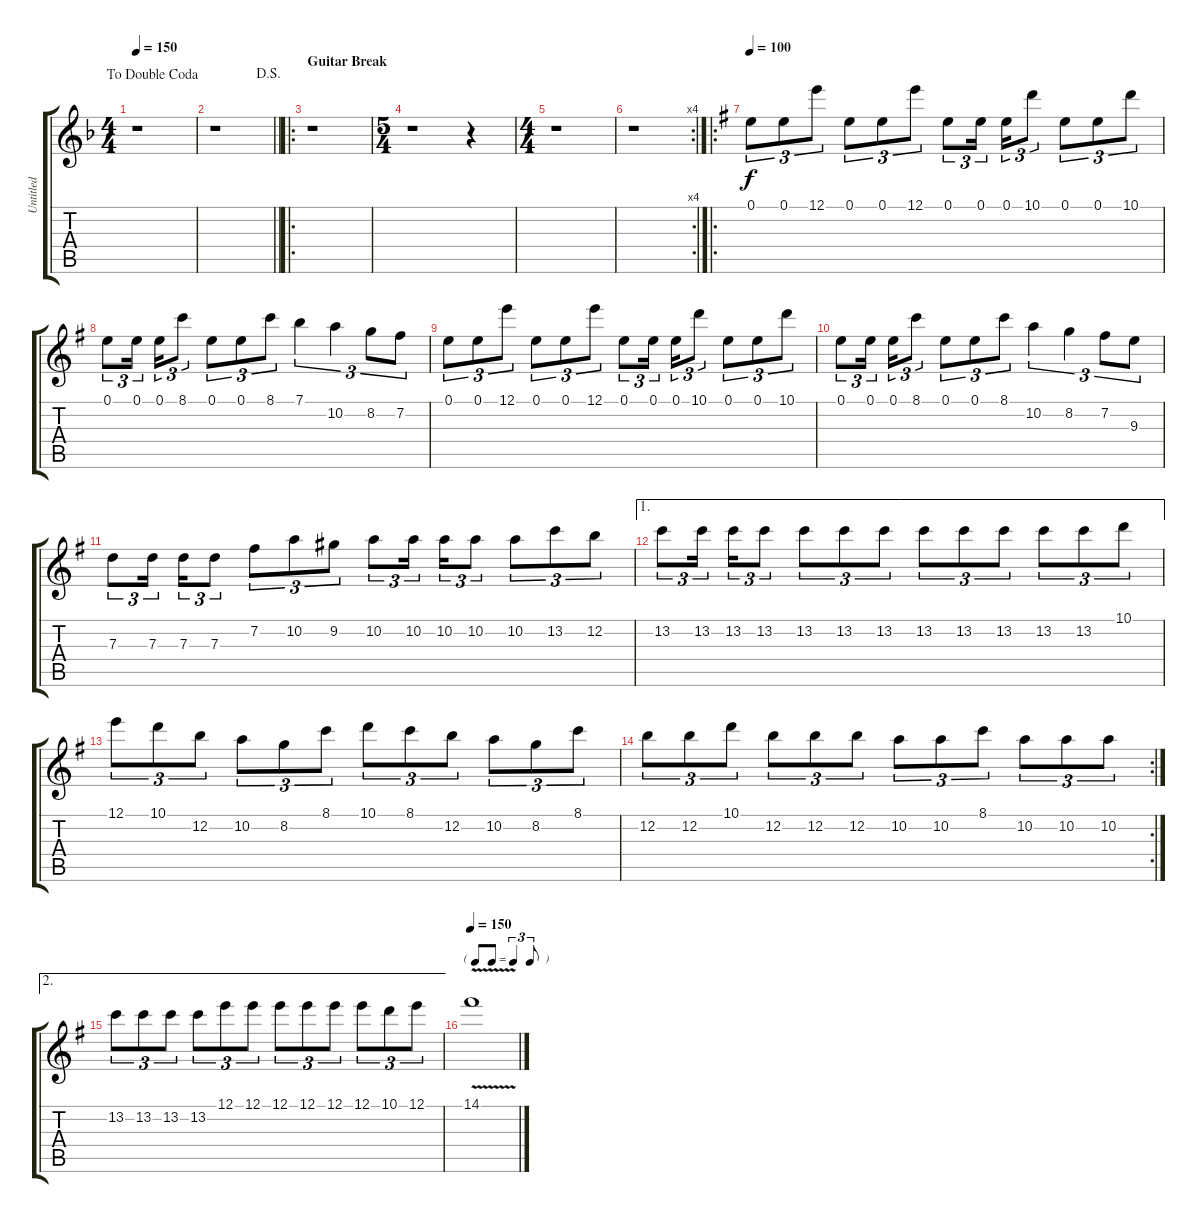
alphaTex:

\track ("Untitled" "Untitled") {instrument distortionguitar}
\staff {score tabs}
\tuning (E4 B3 G3 D3 A2 E2) {hide}
\ts (4 4)
\jump dadoublecoda
\tempo 150
\clef g2
\ks f
r.1{dy f} |
\jump dalsegno
\barLineRight lightlight
r.1 |
\ro
\section ("" "Guitar Break")
r.1 |
\ts (5 4)
r.1 r.4 |
\ts (4 4)
r.1 |
\rc 4
r.1 |
\ro
\tempo 100
\ks g
0.1.8{tu (3 2)} 0.1.8{tu (3 2)} 12.1.8{tu (3 2)} 0.1.8{tu (3 2)} 0.1.8{tu (3 2)} 12.1.8{tu (3 2)} 0.1.8{tu (3 2)} 0.1.16{tu (3 2) beam splitsecondary} 0.1.16{tu (3 2)} 10.1.8{tu (3 2)} 0.1.8{tu (3 2)} 0.1.8{tu (3 2)} 10.1.8{tu (3 2)} |
0.1.8{tu (3 2)} 0.1.16{tu (3 2) beam splitsecondary} 0.1.16{tu (3 2)} 8.1.8{tu (3 2)} 0.1.8{tu (3 2)} 0.1.8{tu (3 2)} 8.1.8{tu (3 2)} 7.1.4{tu (3 2)} 10.2.4{tu (3 2)} 8.2.8{tu (3 2)} 7.2.8{tu (3 2)} |
0.1.8{tu (3 2)} 0.1.8{tu (3 2)} 12.1.8{tu (3 2)} 0.1.8{tu (3 2)} 0.1.8{tu (3 2)} 12.1.8{tu (3 2)} 0.1.8{tu (3 2)} 0.1.16{tu (3 2) beam splitsecondary} 0.1.16{tu (3 2)} 10.1.8{tu (3 2)} 0.1.8{tu (3 2)} 0.1.8{tu (3 2)} 10.1.8{tu (3 2)} |
0.1.8{tu (3 2)} 0.1.16{tu (3 2) beam splitsecondary} 0.1.16{tu (3 2)} 8.1.8{tu (3 2)} 0.1.8{tu (3 2)} 0.1.8{tu (3 2)} 8.1.8{tu (3 2)} 10.2.4{tu (3 2)} 8.2.4{tu (3 2)} 7.2.8{tu (3 2)} 9.3.8{tu (3 2)} |
7.3.8{tu (3 2)} 7.3.16{tu (3 2) beam splitsecondary} 7.3.16{tu (3 2)} 7.3.8{tu (3 2)} 7.2.8{tu (3 2)} 10.2.8{tu (3 2)} 9.2.8{tu (3 2)} 10.2.8{tu (3 2)} 10.2.16{tu (3 2) beam splitsecondary} 10.2.16{tu (3 2)} 10.2.8{tu (3 2)} 10.2.8{tu (3 2)} 13.2.8{tu (3 2)} 12.2.8{tu (3 2)} |
\ae 1
13.2.8{tu (3 2)} 13.2.16{tu (3 2) beam splitsecondary} 13.2.16{tu (3 2)} 13.2.8{tu (3 2)} 13.2.8{tu (3 2)} 13.2.8{tu (3 2)} 13.2.8{tu (3 2)} 13.2.8{tu (3 2)} 13.2.8{tu (3 2)} 13.2.8{tu (3 2)} 13.2.8{tu (3 2)} 13.2.8{tu (3 2)} 10.1.8{tu (3 2)} |
12.1.8{tu (3 2)} 10.1.8{tu (3 2)} 12.2.8{tu (3 2)} 10.2.8{tu (3 2)} 8.2.8{tu (3 2)} 8.1.8{tu (3 2)} 10.1.8{tu (3 2)} 8.1.8{tu (3 2)} 12.2.8{tu (3 2)} 10.2.8{tu (3 2)} 8.2.8{tu (3 2)} 8.1.8{tu (3 2)} |
\rc 2
12.2.8{tu (3 2)} 12.2.8{tu (3 2)} 10.1.8{tu (3 2)} 12.2.8{tu (3 2)} 12.2.8{tu (3 2)} 12.2.8{tu (3 2)} 10.2.8{tu (3 2)} 10.2.8{tu (3 2)} 8.1.8{tu (3 2)} 10.2.8{tu (3 2)} 10.2.8{tu (3 2)} 10.2.8{tu (3 2)} |
\ae 2
13.2.8{tu (3 2)} 13.2.8{tu (3 2)} 13.2.8{tu (3 2)} 13.2.8{tu (3 2)} 12.1.8{tu (3 2)} 12.1.8{tu (3 2)} 12.1.8{tu (3 2)} 12.1.8{tu (3 2)} 12.1.8{tu (3 2)} 12.1.8{tu (3 2)} 10.1.8{tu (3 2)} 12.1.8{tu (3 2)} |
\tf triplet8th
\tempo 150
14.1{v}.1
